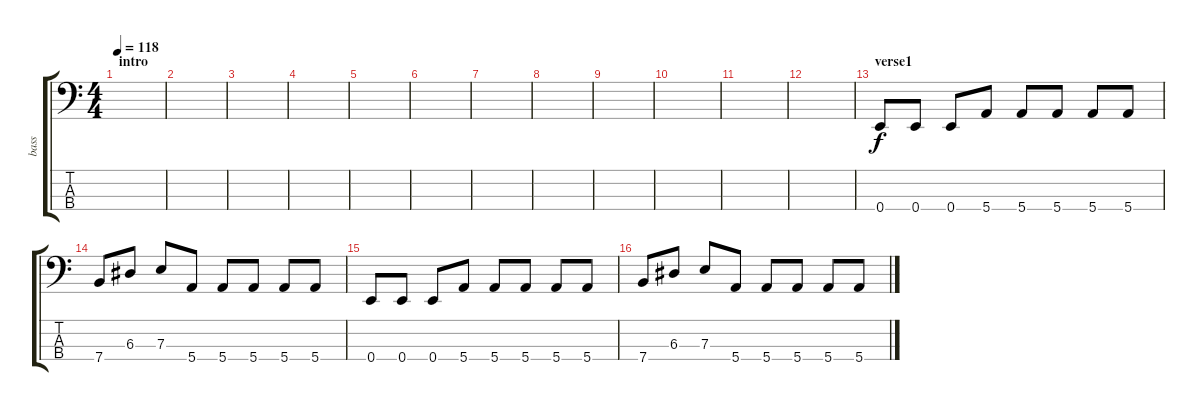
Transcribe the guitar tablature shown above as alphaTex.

\track ("bass" "bass") {instrument electricbasspick}
\staff {score tabs}
\tuning (G2 D2 A1 E1) {hide}
\ts (4 4)
\section ("" "intro")
\tempo 118
\clef f4
\ks c
|
|
|
|
|
|
|
|
|
|
|
|
\section ("" "verse1")
0.4.8 0.4.8 0.4.8 5.4.8 5.4.8 5.4.8 5.4.8 5.4.8 |
7.4.8 6.3.8 7.3.8 5.4.8 5.4.8 5.4.8 5.4.8 5.4.8 |
0.4.8 0.4.8 0.4.8 5.4.8 5.4.8 5.4.8 5.4.8 5.4.8 |
7.4.8 6.3.8 7.3.8 5.4.8 5.4.8 5.4.8 5.4.8 5.4.8
